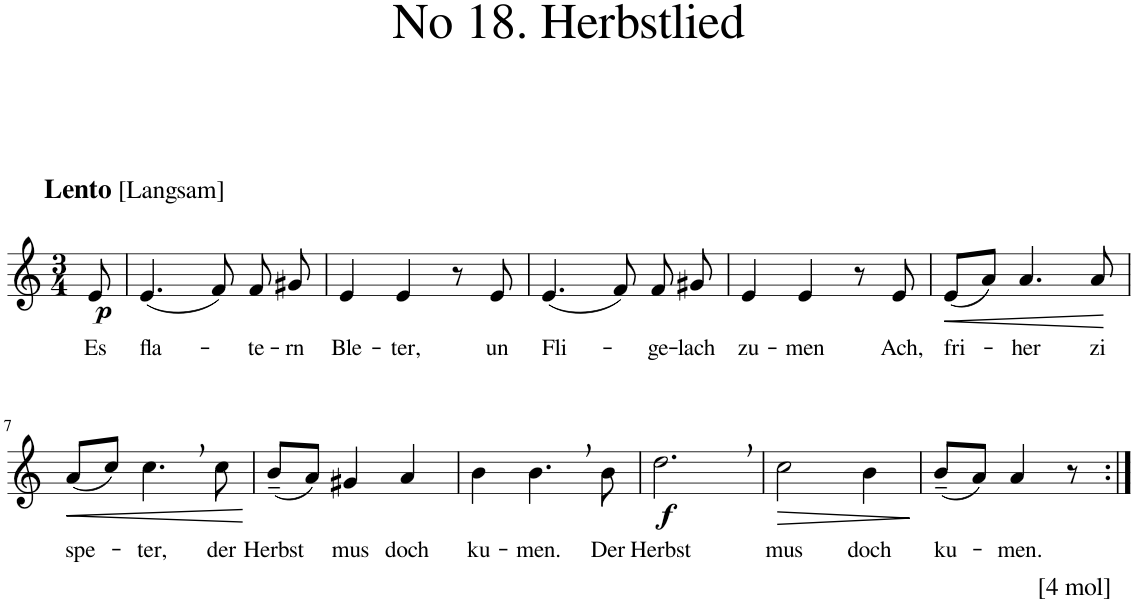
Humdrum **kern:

**kern	**text	**dynam
*part1	*part1	*part1
*staff1	*staff1	*staff1
*I"Klavier	*	*
*I'Klav.	*	*
*clefG2	*	*
*k[]	*	*
*M3/4	*	*
=1	=1	=1
!LO:TX:a:B:t=Lento	!	!
!LO:TX:a:t=[Langsam]	!	!
!	!LO:LY:b	!LO:DY:b
8e/	Es	p
=2	=2	=2
!	!LO:LY:b	!
(4.e/	fla-	.
8f/)	.	.
!	!LO:LY:b	!
8f/	-te-	.
!	!LO:LY:b	!
8g#X/	-rn	.
=3	=3	=3
!	!LO:LY:b	!
4e/	Ble-	.
!	!LO:LY:b	!
4e/	-ter,	.
8r	.	.
!	!LO:LY:b	!
8e/	un	.
=4	=4	=4
!	!LO:LY:b	!
(4.e/	Fli-	.
8f/)	.	.
!	!LO:LY:b	!
8f/	-ge-	.
!	!LO:LY:b	!
8g#X/	-lach	.
=5	=5	=5
!	!LO:LY:b	!
4e/	zu-	.
!	!LO:LY:b	!
4e/	-men	.
8r	.	.
!	!LO:LY:b	!
8e/	Ach,	.
=6	=6	=6
!	!LO:LY:b	!LO:HP:b
(8e/L	fri-	<
8a/J)	.	.
!	!LO:LY:b	!
4.a/	-her	.
!	!LO:LY:b	!
8a/	zi	.
.	.	[
!!LO:LB:g=z
=7	=7	=7
!	!LO:LY:b	!LO:HP:b
(8a/L	spe-	<
8cc/J)	.	.
!	!LO:LY:b	!
4.cc,\	-ter,	.
!	!LO:LY:b	!
8cc\	der	.
.	.	[
=8	=8	=8
!	!LO:LY:b	!
(8b~/L	Herbst	.
8a/J)	.	.
!	!LO:LY:b	!
4g#X/	mus	.
!	!LO:LY:b	!
4a/	doch	.
=9	=9	=9
!	!LO:LY:b	!
4b\	ku-	.
!	!LO:LY:b	!
4.b,\	-men.	.
!	!LO:LY:b	!
8b\	Der	.
=10	=10	=10
!	!LO:LY:b	!LO:DY:b
2.dd,\	Herbst	f
=11	=11	=11
!	!LO:LY:b	!LO:HP:b
2cc\	mus	>
!	!LO:LY:b	!
4b\	doch	.
.	.	]
=12	=12	=12
!	!LO:LY:b	!
(8b~/L	ku-	.
8a/J)	.	.
!LO:TX:b:t=[4 mol]	!	!
!	!LO:LY:b	!
4a/	-men.	.
8r	.	.
=:|!	=:|!	=:|!
*-	*-	*-
